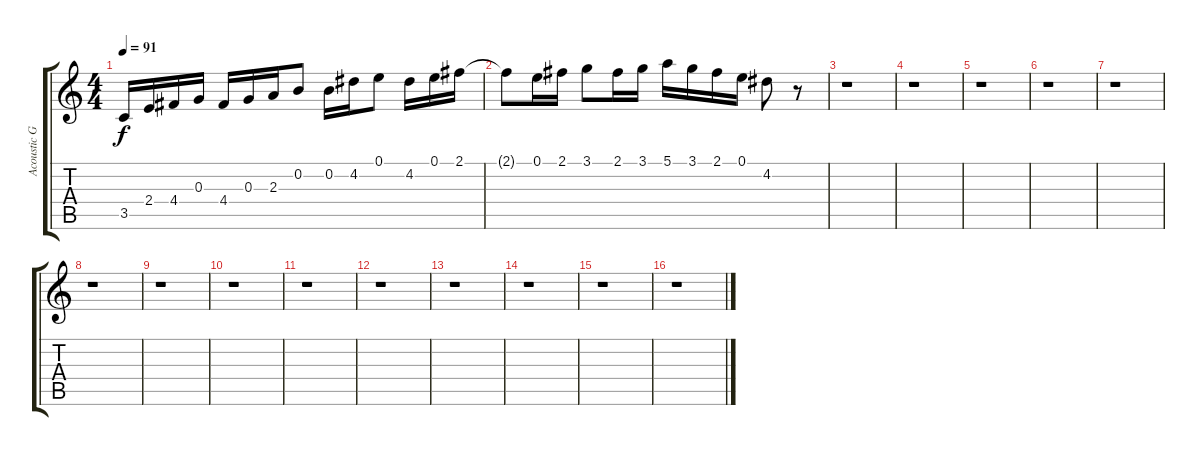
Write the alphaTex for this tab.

\track ("Acoustic Guitar" "Acoustic G") {instrument acousticguitarsteel}
\staff {score tabs}
\tuning (E4 B3 G3 D3 A2 E2) {hide}
\ts (4 4)
\tempo 91
\clef g2
\ks c
3.5.16{dy f} 2.4.16 4.4.16 0.3.16 4.4.16 0.3.16 2.3.16 0.2.8 0.2.16 4.2.16 0.1.8 4.2.16 0.1.16 2.1.16 |
2.1{t}.8 0.1.16 2.1.16 3.1.8 2.1.16 3.1.16 5.1.16 3.1.16 2.1.16 0.1.16 4.2.8 r.8 |
r.1 |
r.1 |
r.1 |
r.1 |
r.1 |
r.1 |
r.1 |
r.1 |
r.1 |
r.1 |
r.1 |
r.1 |
r.1 |
r.1
